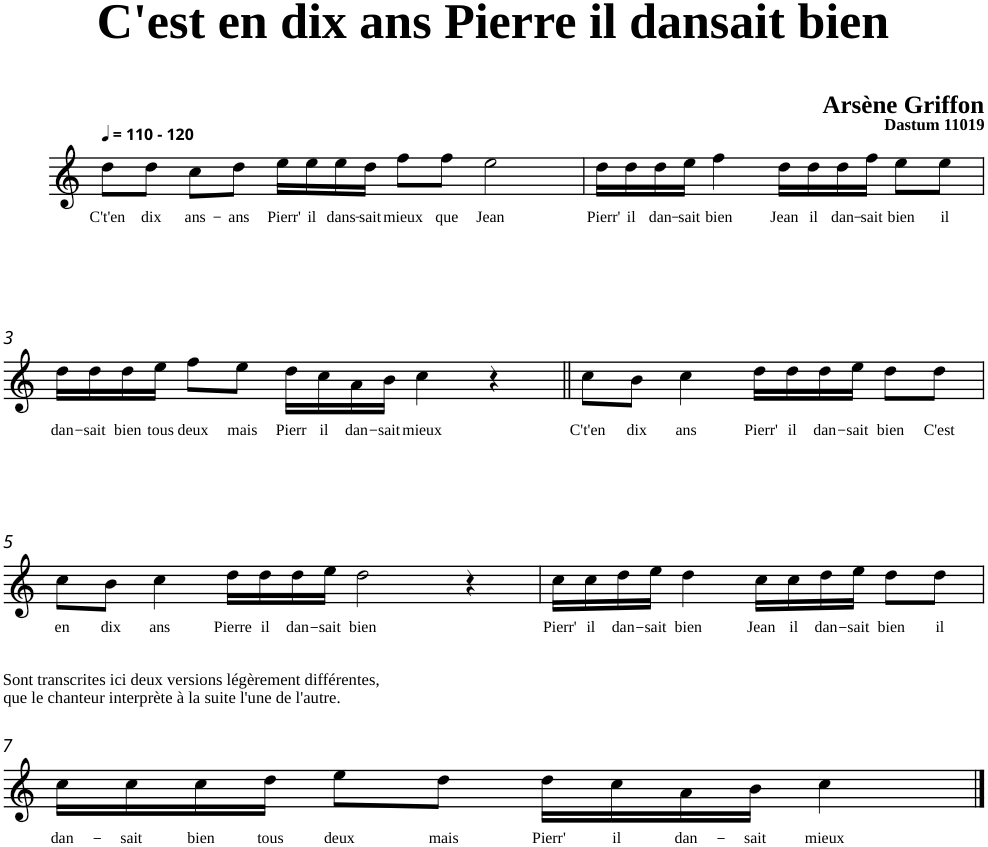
**kern	**text
*part1	*part1
*staff1	*staff1
*clefG2	*
*k[]	*
=1	=1
!LO:TX:a:B:t=- 120	!
!	!LO:LY:b
8dd\L	C't'en
!	!LO:LY:b
8dd\J	dix
!	!LO:LY:b
8cc\L	ans-
!	!LO:LY:b
8dd\J	-ans
!	!LO:LY:b
16ee\LL	Pierr'
!	!LO:LY:b
16ee\	il
!	!LO:LY:b
16ee\	dans-
!	!LO:LY:b
16dd\JJ	-sait
!	!LO:LY:b
8ff\L	mieux
!	!LO:LY:b
8ff\J	que
!	!LO:LY:b
2ee\	Jean
=2	=2
!	!LO:LY:b
16dd\LL	Pierr'
!	!LO:LY:b
16dd\	il
!	!LO:LY:b
16dd\	dan-
!	!LO:LY:b
16ee\JJ	-sait
!	!LO:LY:b
4ff\	bien
!	!LO:LY:b
16dd\LL	Jean
!	!LO:LY:b
16dd\	il
!	!LO:LY:b
16dd\	dan-
!	!LO:LY:b
16ff\JJ	-sait
!	!LO:LY:b
8ee\L	bien
!	!LO:LY:b
8ee\J	il
!!LO:LB:g=z
=3	=3
!	!LO:LY:b
16dd\LL	dan-
!	!LO:LY:b
16dd\	-sait
!	!LO:LY:b
16dd\	bien
!	!LO:LY:b
16ee\JJ	tous
!	!LO:LY:b
8ff\L	deux
!	!LO:LY:b
8ee\J	mais
!	!LO:LY:b
16dd\LL	Pierr
!	!LO:LY:b
16cc\	il
!	!LO:LY:b
16a\	dan-
!	!LO:LY:b
16b\JJ	-sait
!	!LO:LY:b
4cc\	mieux
4r	.
=4||	=4||
!	!LO:LY:b
8cc\L	C't'en
!	!LO:LY:b
8b\J	dix
!	!LO:LY:b
4cc\	ans
!	!LO:LY:b
16dd\LL	Pierr'
!	!LO:LY:b
16dd\	il
!	!LO:LY:b
16dd\	dan-
!	!LO:LY:b
16ee\JJ	-sait
!	!LO:LY:b
8dd\L	bien
!	!LO:LY:b
8dd\J	C'est
!!LO:LB:g=z
=5	=5
!	!LO:LY:b
8cc\L	en
!	!LO:LY:b
8b\J	dix
!	!LO:LY:b
4cc\	ans
!	!LO:LY:b
16dd\LL	Pierre
!	!LO:LY:b
16dd\	il
!	!LO:LY:b
16dd\	dan-
!	!LO:LY:b
16ee\JJ	-sait
!	!LO:LY:b
[4dd\	bien
4ryy	.
4r	.
=6	=6
!	!LO:LY:b
16cc\LL	Pierr'
4dd\]	.
!	!LO:LY:b
16cc\	il
!	!LO:LY:b
16dd\	dan-
!	!LO:LY:b
16ee\JJ	-sait
!	!LO:LY:b
4dd\	bien
!	!LO:LY:b
16cc\LL	Jean
!	!LO:LY:b
16cc\	il
!	!LO:LY:b
16dd\	dan-
!	!LO:LY:b
16ee\JJ	-sait
!	!LO:LY:b
8dd\L	bien
!	!LO:LY:b
8dd\J	il
!!LO:LB:g=z
=7	=7
!	!LO:LY:b
16cc\LL	dan-
!	!LO:LY:b
16cc\	-sait
!	!LO:LY:b
16cc\	bien
!	!LO:LY:b
16dd\JJ	tous
!	!LO:LY:b
8ee\L	deux
!	!LO:LY:b
8dd\J	mais
!	!LO:LY:b
16dd\LL	Pierr'
!	!LO:LY:b
16cc\	il
!	!LO:LY:b
16a\	dan-
!	!LO:LY:b
16b\JJ	-sait
!	!LO:LY:b
4cc\	mieux
==	==
*-	*-
